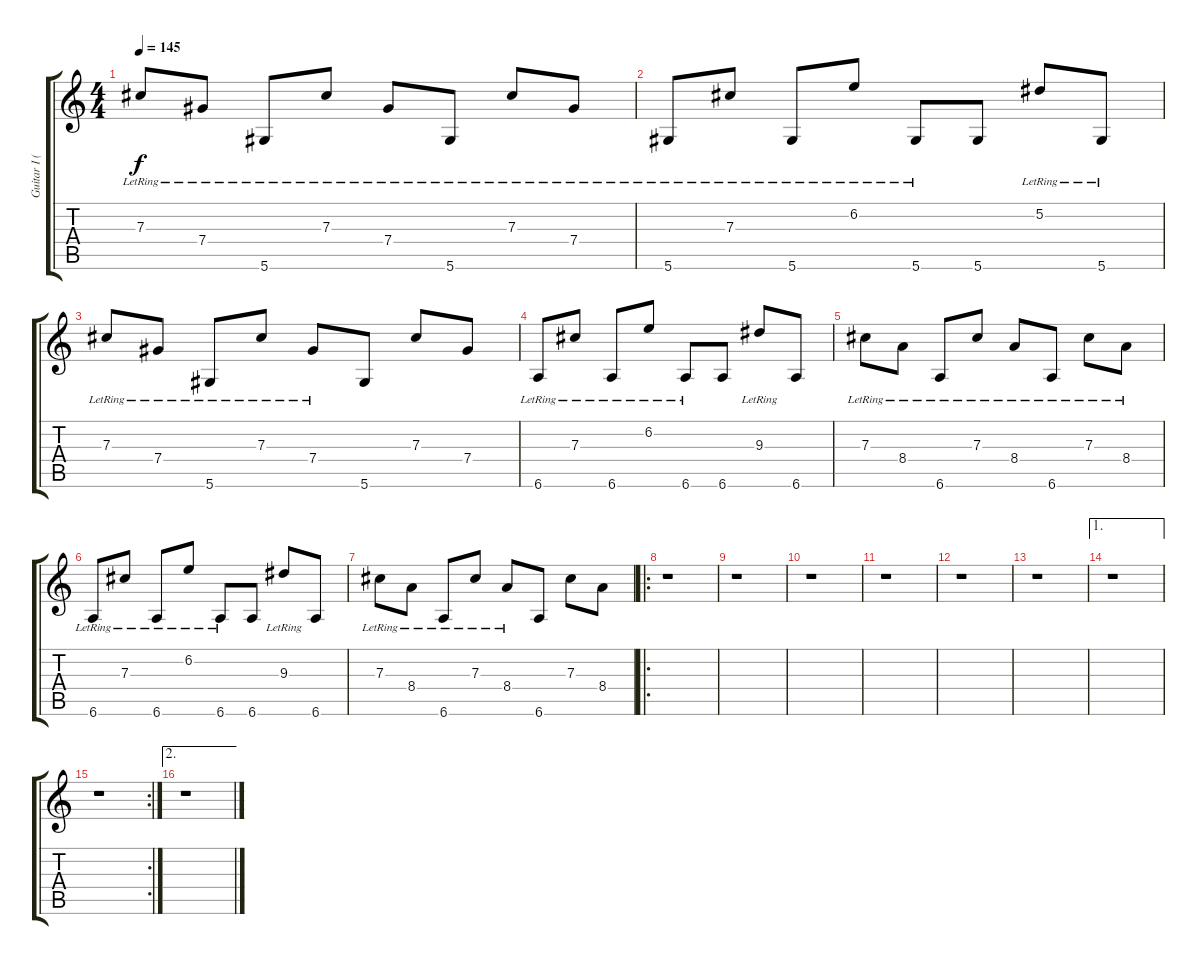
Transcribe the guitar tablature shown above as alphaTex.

\track ("Guitar I (clean)" "Guitar I (") {instrument electricguitarclean}
\staff {score tabs}
\tuning (Eb4 Bb3 Gb3 Db3 Ab2 Eb2) {hide}
\ts (4 4)
\tempo 145
\clef g2
\ks c
7.3{lr}.8{dy f} 7.4{lr}.8 5.6{lr}.8 7.3{lr}.8 7.4{lr}.8 5.6{lr}.8 7.3{lr}.8 7.4{lr}.8 |
5.6{lr}.8 7.3{lr}.8 5.6{lr}.8 6.2{lr}.8 5.6{lr}.8 5.6.8 5.2{lr}.8 5.6{lr}.8 |
7.3{lr}.8 7.4{lr}.8 5.6{lr}.8 7.3{lr}.8 7.4{lr}.8 5.6.8 7.3.8 7.4.8 |
6.6{lr}.8 7.3{lr}.8 6.6{lr}.8 6.2{lr}.8 6.6{lr}.8 6.6.8 9.3{lr}.8 6.6.8 |
7.3{lr}.8 8.4{lr}.8 6.6{lr}.8 7.3{lr}.8 8.4{lr}.8 6.6{lr}.8 7.3{lr}.8 8.4{lr}.8 |
6.6{lr}.8 7.3{lr}.8 6.6{lr}.8 6.2{lr}.8 6.6{lr}.8 6.6.8 9.3{lr}.8 6.6.8 |
7.3{lr}.8 8.4{lr}.8 6.6{lr}.8 7.3{lr}.8 8.4{lr}.8 6.6.8 7.3.8 8.4.8 |
\ro
r.1 |
r.1 |
r.1 |
r.1 |
r.1 |
r.1 |
\ae 1
r.1 |
\rc 2
r.1 |
\ae 2
r.1
